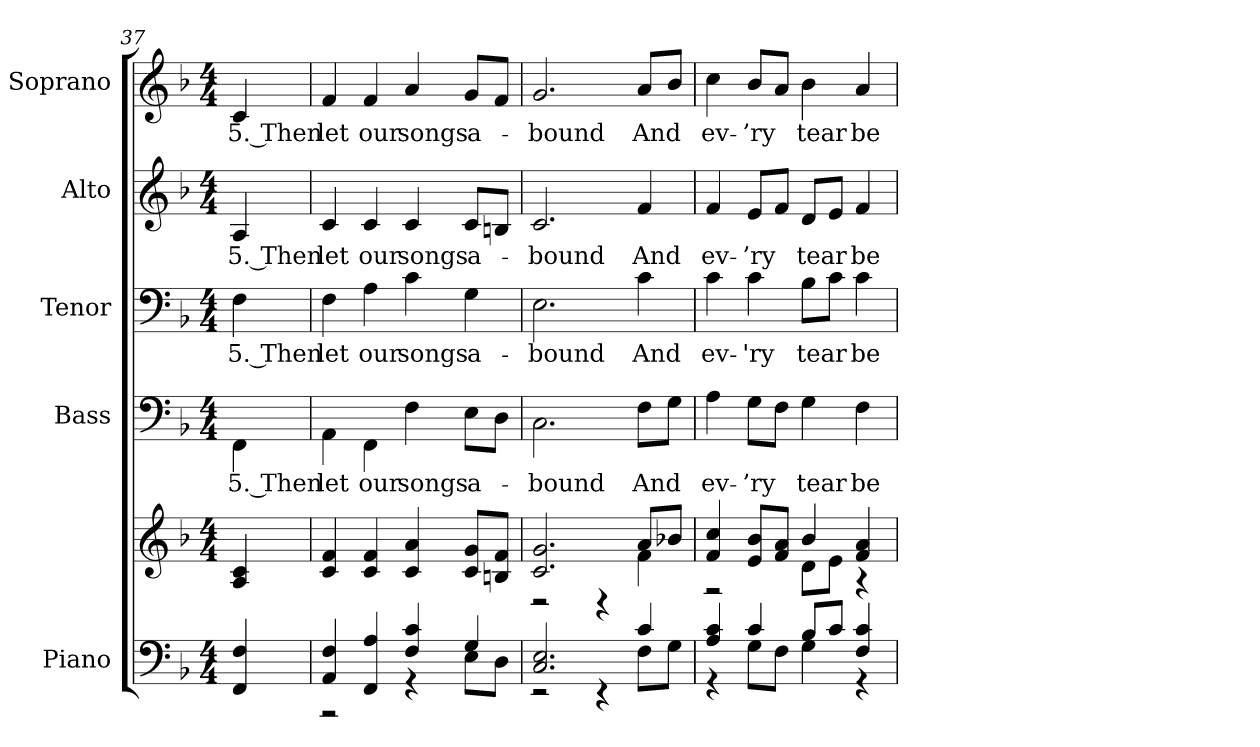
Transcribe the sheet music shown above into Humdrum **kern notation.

**kern	**kern	**kern	**text	**kern	**text	**kern	**text	**kern	**text
*part5	*part5	*part4	*part4	*part3	*part3	*part2	*part2	*part1	*part1
*staff6	*staff5	*staff4	*staff4	*staff3	*staff3	*staff2	*staff2	*staff1	*staff1
*I"Piano	*	*I"Bass	*	*I"Tenor	*	*I"Alto	*	*I"Soprano	*
*I'Pno.	*	*I'B.	*	*I'T.	*	*I'A.	*	*I'S.	*
*clefF4	*clefG2	*clefF4	*	*clefF4	*	*clefG2	*	*clefG2	*
*k[b-]	*k[b-]	*k[b-]	*	*k[b-]	*	*k[b-]	*	*k[b-]	*
*F:	*F:	*F:	*	*F:	*	*F:	*	*F:	*
*M4/4	*M4/4	*M4/4	*	*M4/4	*	*M4/4	*	*M4/4	*
=37	=37	=37	=37	=37	=37	=37	=37	=37	=37
!	!	!	!LO:LY:b:color=#000000	!	!	!	!	!	!
!	!	!	!	!	!LO:LY:b:color=#000000	!	!	!	!
!	!	!	!	!	!	!	!LO:LY:b:color=#000000	!	!
!	!	!	!	!	!	!	!	!	!LO:LY:b:color=#000000
4FFi/ 4Fi	4Ai/ 4ci	4FFi\	5. Then	4Fi\	5. Then	4Ai/	5. Then	4ci/	5. Then
=38	=38	=38	=38	=38	=38	=38	=38	=38	=38
*^	*	*	*	*	*	*	*	*	*
!	!	!	!	!LO:LY:b:color=#000000	!	!	!	!	!	!
!	!	!	!	!	!	!LO:LY:b:color=#000000	!	!	!	!
!	!	!	!	!	!	!	!	!LO:LY:b:color=#000000	!	!
!	!	!	!	!	!	!	!	!	!	!LO:LY:b:color=#000000
4AAi/ 4Fi	2r	4ci/ 4fi	4AAi\	let	4Fi\	let	4ci/	let	4fi/	let
!	!	!	!	!LO:LY:b:color=#000000	!	!	!	!	!	!
!	!	!	!	!	!	!LO:LY:b:color=#000000	!	!	!	!
!	!	!	!	!	!	!	!	!LO:LY:b:color=#000000	!	!
!	!	!	!	!	!	!	!	!	!	!LO:LY:b:color=#000000
4FFi/ 4Ai	.	4ci/ 4fi	4FFi\	our	4Ai\	our	4ci/	our	4fi/	our
!	!	!	!	!LO:LY:b:color=#000000	!	!	!	!	!	!
!	!	!	!	!	!	!LO:LY:b:color=#000000	!	!	!	!
!	!	!	!	!	!	!	!	!LO:LY:b:color=#000000	!	!
!	!	!	!	!	!	!	!	!	!	!LO:LY:b:color=#000000
4Fi/ 4ci	4r	4ci/ 4ai	4Fi\	songs	4ci\	songs	4ci/	songs	4ai/	songs
!	!	!	!	!LO:LY:b:color=#000000	!	!	!	!	!	!
!	!	!	!	!	!	!LO:LY:b:color=#000000	!	!	!	!
!	!	!	!	!	!	!	!	!LO:LY:b:color=#000000	!	!
!	!	!	!	!	!	!	!	!	!	!LO:LY:b:color=#000000
4Gi/	8Ei\L	8ci/ 8giL	8Ei\L	a-	4Gi\	a-	8ci/L	a-	8gi/L	a-
.	8Di\J	8Bni/ 8fiJ	8Di\J	.	.	.	8Bni/J	.	8fi/J	.
=39	=39	=39	=39	=39	=39	=39	=39	=39	=39	=39
*	*	*^	*	*	*	*	*	*	*	*
!	!	!	!	!	!LO:LY:b:color=#000000	!	!	!	!	!	!
!	!	!	!	!	!	!	!LO:LY:b:color=#000000	!	!	!	!
!	!	!	!	!	!	!	!	!	!LO:LY:b:color=#000000	!	!
!	!	!	!	!	!	!	!	!	!	!	!LO:LY:b:color=#000000
2.Ci/ 2.Ei	2r	2.ci/ 2.gi	2r	2.Ci\	-bound	2.Ei\	-bound	2.ci/	-bound	2.gi/	-bound
.	4r	.	4r	.	.	.	.	.	.	.	.
!	!	!	!	!	!LO:LY:b:color=#000000	!	!	!	!	!	!
!	!	!	!	!	!	!	!LO:LY:b:color=#000000	!	!	!	!
!	!	!	!	!	!	!	!	!	!LO:LY:b:color=#000000	!	!
!	!	!	!	!	!	!	!	!	!	!	!LO:LY:b:color=#000000
4ci/	8Fi\L	8ai/L	4fi\	8Fi\L	And	4ci\	And	4fi/	And	8ai/L	And
.	8Gi\J	8b-Xi/J	.	8Gi\J	.	.	.	.	.	8b-i/J	.
!!LO:PB:g=z
=40	=40	=40	=40	=40	=40	=40	=40	=40	=40	=40	=40
!	!	!	!	!	!LO:LY:b:color=#000000	!	!	!	!	!	!
!	!	!	!	!	!	!	!LO:LY:b:color=#000000	!	!	!	!
!	!	!	!	!	!	!	!	!	!LO:LY:b:color=#000000	!	!
!	!	!	!	!	!	!	!	!	!	!	!LO:LY:b:color=#000000
4Ai/ 4ci	4r	4fi/ 4cci	2r	4Ai\	ev-	4ci\	ev-	4fi/	ev-	4cci\	ev-
!	!	!	!	!	!LO:LY:b:color=#000000	!	!	!	!	!	!
!	!	!	!	!	!	!	!LO:LY:b:color=#000000	!	!	!	!
!	!	!	!	!	!	!	!	!	!LO:LY:b:color=#000000	!	!
!	!	!	!	!	!	!	!	!	!	!	!LO:LY:b:color=#000000
4ci/	8Gi\L	8ei/ 8b-iL	.	8Gi\L	-’ry	4ci\	-'ry	8ei/L	-’ry	8b-i/L	-’ry
.	8Fi\J	8fi/ 8aiJ	.	8Fi\J	.	.	.	8fi/J	.	8ai/J	.
!	!	!	!	!	!LO:LY:b:color=#000000	!	!	!	!	!	!
!	!	!	!	!	!	!	!LO:LY:b:color=#000000	!	!	!	!
!	!	!	!	!	!	!	!	!	!LO:LY:b:color=#000000	!	!
!	!	!	!	!	!	!	!	!	!	!	!LO:LY:b:color=#000000
8B-i/L	4Gi\	4b-i/	8di\L	4Gi\	tear	8B-i\L	tear	8di/L	tear	4b-i\	tear
8ci/J	.	.	8ei\J	.	.	8ci\J	.	8ei/J	.	.	.
!	!	!	!	!	!LO:LY:b:color=#000000	!	!	!	!	!	!
!	!	!	!	!	!	!	!LO:LY:b:color=#000000	!	!	!	!
!	!	!	!	!	!	!	!	!	!LO:LY:b:color=#000000	!	!
!	!	!	!	!	!	!	!	!	!	!	!LO:LY:b:color=#000000
4Fi/ 4ci	4r	4fi/ 4ai	4r	4Fi\	be	4ci\	be	4fi/	be	4ai/	be
*v	*v	*	*	*	*	*	*	*	*	*	*
*	*v	*v	*	*	*	*	*	*	*	*
=	=	=	=	=	=	=	=	=	=
*-	*-	*-	*-	*-	*-	*-	*-	*-	*-
